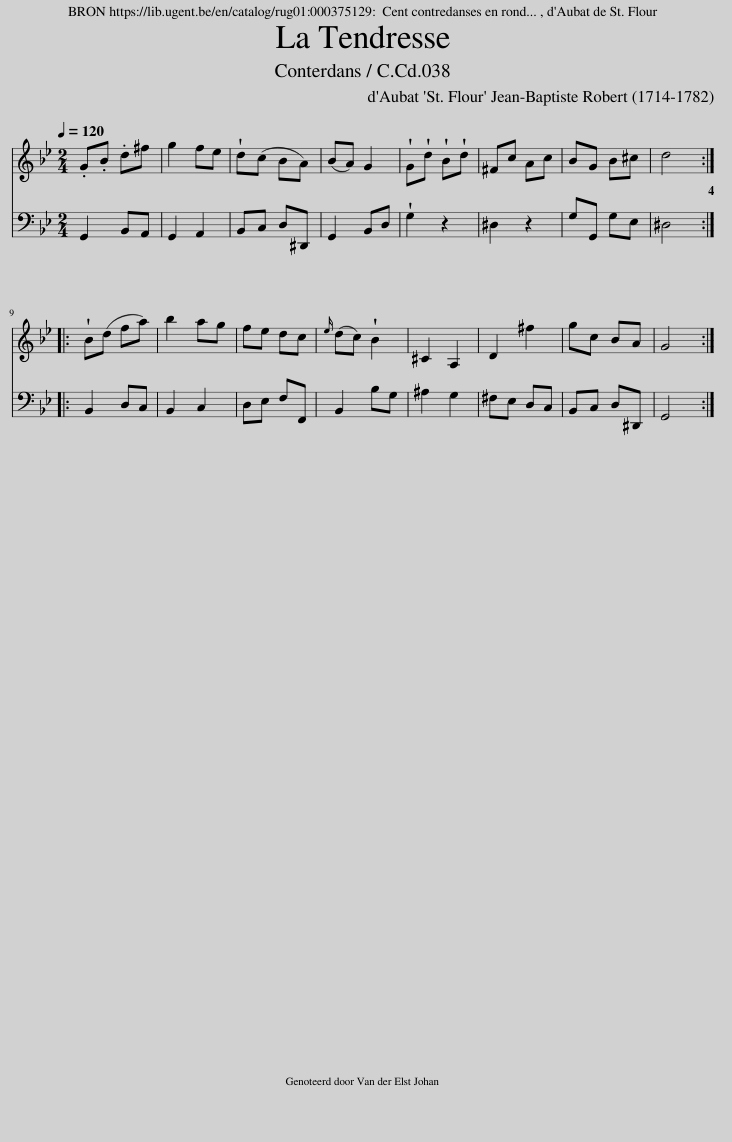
X:1
%%score 1 2
L:1/8
Q:1/4=120
M:2/4
I:linebreak $
K:Bb
V:1 treble
V:2 bass
V:1
 .G.B .d^f | g2 fe | !wedge!d(c BA) | (BA) G2 | !wedge!G!wedge!d !wedge!B!wedge!d | %5
 ^Fc Ac | BG B^c | d4 ::$ !wedge!B(d fa) | b2 ag | %10
 fe dc |{e} (dc) !wedge!B2 | ^C2 A,2 | D2 ^f2 | gc BA | %15
 G4 :| %16
V:2
 G,,2 B,,A,, | G,,2 A,,2 | B,,C, D,^D,, | G,,2 B,,D, | !wedge!G,2 z2 | %5
 ^D,2 z2 | G,G,, G,E, | ^D,4 ::$ B,,2 D,C, | B,,2 C,2 | %10
 D,E, F,F,, | B,,2 B,G, | ^A,2 G,2 | ^F,E, D,C, | B,,C, D,^D,, | %15
 G,,4 :| %16
